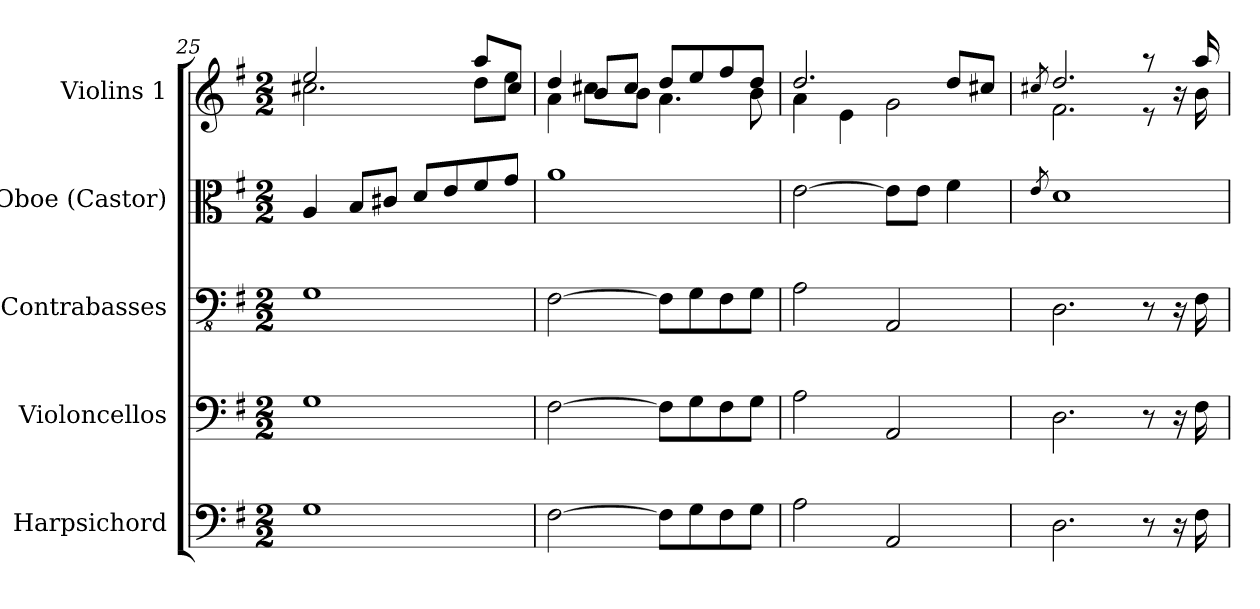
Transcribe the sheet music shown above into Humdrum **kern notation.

**kern	**kern	**kern	**kern	**kern
*part5	*part4	*part3	*part2	*part1
*staff5	*staff4	*staff3	*staff2	*staff1
*I"Harpsichord	*I"Violoncellos	*I"Contrabasses	*I"Oboe (Castor)	*I"Violins 1
*I'Hch.	*I'Vlcs.	*I'Cbs.	*I'Ob.	*I'Vlns. 1
*clefF4	*clefF4	*clefFv4	*clefC3	*clefG2
*k[f#]	*k[f#]	*k[f#]	*k[f#]	*k[f#]
*G:	*G:	*G:	*G:	*G:
*M2/2	*M2/2	*M2/2	*M2/2	*M2/2
=25	=25	=25	=25	=25
*	*	*	*	*^
1G	1G	1GG	4A/	2.cc#X\	2ee/
.	.	.	8B/L	.	.
.	.	.	8c#X/J	.	.
.	.	.	8d/L	.	4ryy
.	.	.	8e/	.	.
.	.	.	8f#/	8dd\L	8aa/L
.	.	.	8g/J	8ee\J	8cc#/J
=26	=26	=26	=26	=26	=26
[2F#\	[2F#\	[2FF#\	1a	4a\	4dd/
.	.	.	.	8b/L	8cc#X\L
.	.	.	.	8cc#/J	8b\J
8F#\L]	8F#\L]	8FF#\L]	.	8dd/L	4.a\
8G\	8G\	8GG\	.	8ee/	.
8F#\	8F#\	8FF#\	.	8ff#/	.
8G\J	8G\J	8GG\J	.	8dd/J	8b\
=27	=27	=27	=27	=27	=27
2A\	2A\	2AA\	[2e\	2.dd/	4a\
.	.	.	.	.	4e\
2AA/	2AA/	2AAA/	8e\L]	.	2g\
.	.	.	8e\J	.	.
.	.	.	4f#\	8dd/L	.
.	.	.	.	8cc#X/J	.
!!LO:LB:g=z	!!
=28	=28	=28	=28	=28	=28
.	.	.	8qe/	8qcc#X/	.
2.D\	2.D\	2.DD\	1d	2.dd/	2.f#\
8r	8r	8r	.	8r	8r
16r	16r	16r	.	16r	16ryy
16F#\	16F#\	16FF#\	.	16aa/	16b\
*	*	*	*	*v	*v
=	=	=	=	=
*-	*-	*-	*-	*-
